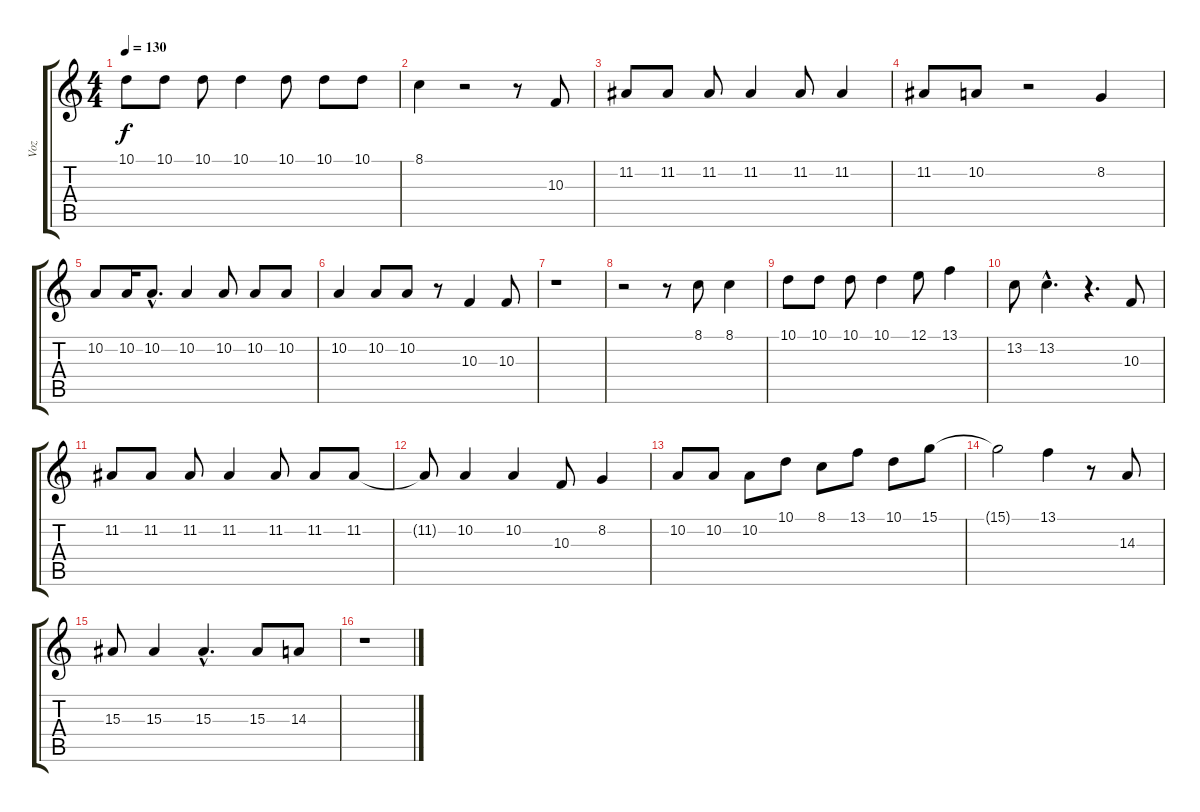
\track ("Voz" "Voz") {instrument synthbrass1}
\staff {score tabs}
\tuning (E4 B3 G3 D3 A2 E2) {hide}
\ts (4 4)
\tempo 130
\clef g2
\ks c
10.1.8{dy f} 10.1.8 10.1.8 10.1.4 10.1.8 10.1.8 10.1.8 |
8.1.4 r.2 r.8 10.3.8 |
11.2.8 11.2.8 11.2.8 11.2.4 11.2.8 11.2.4 |
11.2.8 10.2.8 r.2 8.2.4 |
10.2.8 10.2.16 10.2{hac}.8{d} 10.2.4 10.2.8 10.2.8 10.2.8 |
10.2.4 10.2.8 10.2.8 r.8 10.3.4 10.3.8 |
r.1 |
r.2 r.8 8.1.8 8.1.4 |
10.1.8 10.1.8 10.1.8 10.1.4 12.1.8 13.1.4 |
13.2.8 13.2{hac}.4{d} r.4{d} 10.3.8 |
11.2.8 11.2.8 11.2.8 11.2.4 11.2.8 11.2.8 11.2.8 |
11.2{t}.8 10.2.4 10.2.4 10.3.8 8.2.4 |
10.2.8 10.2.8 10.2.8 10.1.8 8.1.8 13.1.8 10.1.8 15.1.8 |
15.1{t}.2 13.1.4 r.8 14.3.8 |
15.3.8 15.3.4 15.3{hac}.4{d} 15.3.8 14.3.8 |
r.1
